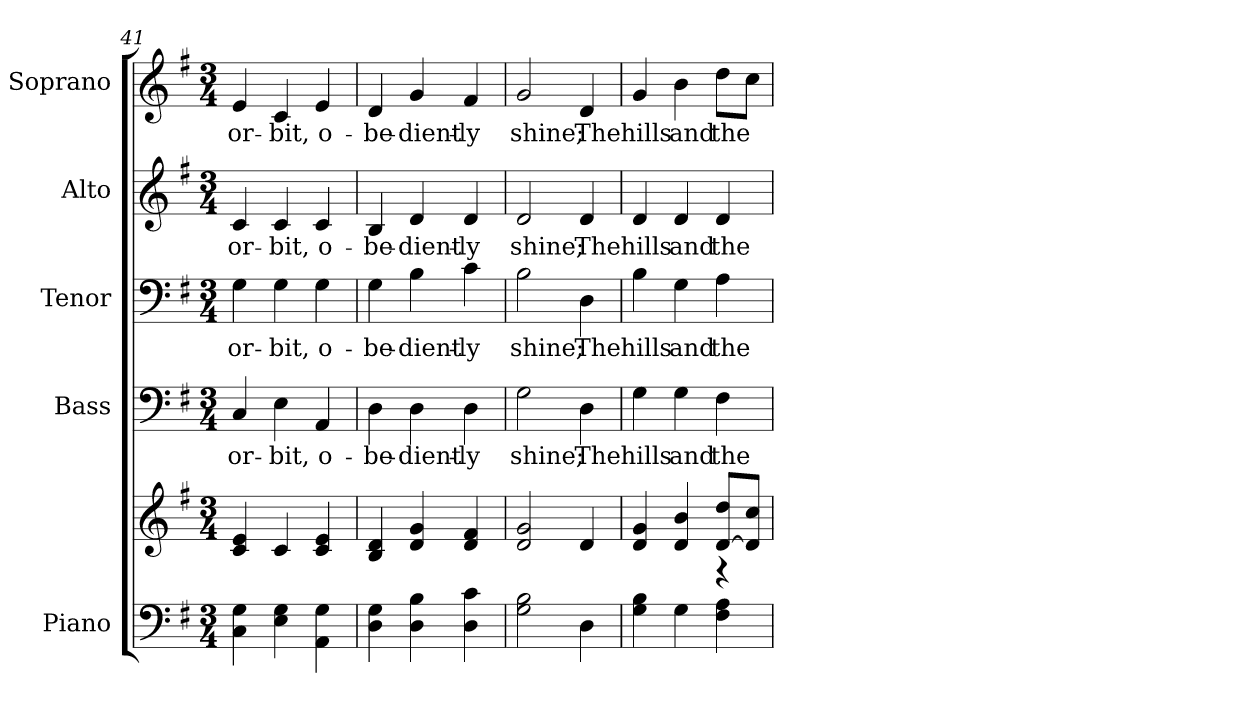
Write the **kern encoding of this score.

**kern	**kern	**kern	**text	**kern	**text	**kern	**text	**kern	**text
*part5	*part5	*part4	*part4	*part3	*part3	*part2	*part2	*part1	*part1
*staff6	*staff5	*staff4	*staff4	*staff3	*staff3	*staff2	*staff2	*staff1	*staff1
*I"Piano	*	*I"Bass	*	*I"Tenor	*	*I"Alto	*	*I"Soprano	*
*I'Pno.	*	*I'B.	*	*I'T.	*	*I'A.	*	*I'S.	*
*clefF4	*clefG2	*clefF4	*	*clefF4	*	*clefG2	*	*clefG2	*
*k[f#]	*k[f#]	*k[f#]	*	*k[f#]	*	*k[f#]	*	*k[f#]	*
*G:	*G:	*G:	*	*G:	*	*G:	*	*G:	*
*M3/4	*M3/4	*M3/4	*	*M3/4	*	*M3/4	*	*M3/4	*
=41	=41	=41	=41	=41	=41	=41	=41	=41	=41
!	!	!	!LO:LY:b:color=#000000	!	!	!	!	!	!
!	!	!	!	!	!LO:LY:b:color=#000000	!	!	!	!
!	!	!	!	!	!	!	!LO:LY:b:color=#000000	!	!
!	!	!	!	!	!	!	!	!	!LO:LY:b:color=#000000
4Ci\ 4Gi	4ci/ 4ei	4Ci/	or-	4Gi\	or-	4ci/	or-	4ei/	or-
!	!	!	!LO:LY:b:color=#000000	!	!	!	!	!	!
!	!	!	!	!	!LO:LY:b:color=#000000	!	!	!	!
!	!	!	!	!	!	!	!LO:LY:b:color=#000000	!	!
!	!	!	!	!	!	!	!	!	!LO:LY:b:color=#000000
4Ei\ 4Gi	4ci/	4Ei\	-bit,	4Gi\	-bit,	4ci/	-bit,	4ci/	-bit,
!	!	!	!LO:LY:b:color=#000000	!	!	!	!	!	!
!	!	!	!	!	!LO:LY:b:color=#000000	!	!	!	!
!	!	!	!	!	!	!	!LO:LY:b:color=#000000	!	!
!	!	!	!	!	!	!	!	!	!LO:LY:b:color=#000000
4AAi\ 4Gi	4ci/ 4ei	4AAi/	o-	4Gi\	o-	4ci/	o-	4ei/	o-
=42	=42	=42	=42	=42	=42	=42	=42	=42	=42
!	!	!	!LO:LY:b:color=#000000	!	!	!	!	!	!
!	!	!	!	!	!LO:LY:b:color=#000000	!	!	!	!
!	!	!	!	!	!	!	!LO:LY:b:color=#000000	!	!
!	!	!	!	!	!	!	!	!	!LO:LY:b:color=#000000
4Di\ 4Gi	4Bi/ 4di	4Di\	-be-	4Gi\	-be-	4Bi/	-be-	4di/	-be-
!	!	!	!LO:LY:b:color=#000000	!	!	!	!	!	!
!	!	!	!	!	!LO:LY:b:color=#000000	!	!	!	!
!	!	!	!	!	!	!	!LO:LY:b:color=#000000	!	!
!	!	!	!	!	!	!	!	!	!LO:LY:b:color=#000000
4Di\ 4Bi	4di/ 4gi	4Di\	-dient-	4Bi\	-dient-	4di/	-dient-	4gi/	-dient-
!	!	!	!LO:LY:b:color=#000000	!	!	!	!	!	!
!	!	!	!	!	!LO:LY:b:color=#000000	!	!	!	!
!	!	!	!	!	!	!	!LO:LY:b:color=#000000	!	!
!	!	!	!	!	!	!	!	!	!LO:LY:b:color=#000000
4Di\ 4ci	4di/ 4f#i	4Di\	-ly	4ci\	-ly	4di/	-ly	4f#i/	-ly
!!LO:PB:g=z
=43	=43	=43	=43	=43	=43	=43	=43	=43	=43
!	!	!	!LO:LY:b:color=#000000	!	!	!	!	!	!
!	!	!	!	!	!LO:LY:b:color=#000000	!	!	!	!
!	!	!	!	!	!	!	!LO:LY:b:color=#000000	!	!
!	!	!	!	!	!	!	!	!	!LO:LY:b:color=#000000
2Gi\ 2Bi	2di/ 2gi	2Gi\	shine;	2Bi\	shine;	2di/	shine;	2gi/	shine;
!	!	!	!LO:LY:b:color=#000000	!	!	!	!	!	!
!	!	!	!	!	!LO:LY:b:color=#000000	!	!	!	!
!	!	!	!	!	!	!	!LO:LY:b:color=#000000	!	!
!	!	!	!	!	!	!	!	!	!LO:LY:b:color=#000000
4Di\	4di/	4Di\	The	4Di\	The	4di/	The	4di/	The
=44	=44	=44	=44	=44	=44	=44	=44	=44	=44
*	*^	*	*	*	*	*	*	*	*
!	!	!	!	!LO:LY:b:color=#000000	!	!	!	!	!	!
!	!	!	!	!	!	!LO:LY:b:color=#000000	!	!	!	!
!	!	!	!	!	!	!	!	!LO:LY:b:color=#000000	!	!
!	!	!	!	!	!	!	!	!	!	!LO:LY:b:color=#000000
4Gi\ 4Bi	4di/ 4gi	2ryy	4Gi\	hills	4Bi\	hills	4di/	hills	4gi/	hills
!	!	!	!	!LO:LY:b:color=#000000	!	!	!	!	!	!
!	!	!	!	!	!	!LO:LY:b:color=#000000	!	!	!	!
!	!	!	!	!	!	!	!	!LO:LY:b:color=#000000	!	!
!	!	!	!	!	!	!	!	!	!	!LO:LY:b:color=#000000
4Gi\	4di/ 4bi	.	4Gi\	and	4Gi\	and	4di/	and	4bi\	and
!	!	!	!	!LO:LY:b:color=#000000	!	!	!	!	!	!
!	!	!	!	!	!	!LO:LY:b:color=#000000	!	!	!	!
!	!	!	!	!	!	!	!	!LO:LY:b:color=#000000	!	!
!	!	!	!	!	!	!	!	!	!	!LO:LY:b:color=#000000
4F#i\ 4Ai	[>8di/ 8ddiL	4r	4F#i\	the	4Ai\	the	4di/	the	8ddi\L	the
.	8di/] 8cciJ	.	.	.	.	.	.	.	8cci\J	.
*	*v	*v	*	*	*	*	*	*	*	*
=	=	=	=	=	=	=	=	=	=
*-	*-	*-	*-	*-	*-	*-	*-	*-	*-
